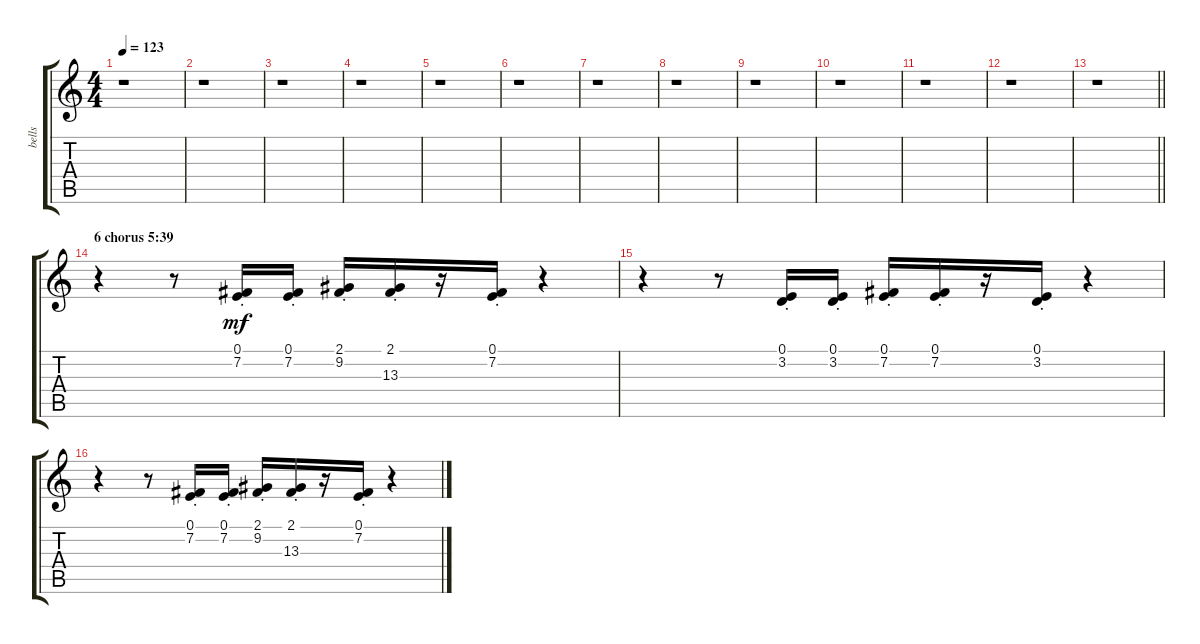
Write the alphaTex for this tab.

\track ("bells" "bells") {instrument glockenspiel}
\staff {score tabs}
\tuning (E4 B3 G3 D3 A2 E2) {hide}
\ts (4 4)
\tempo 123
\clef g2
\ks c
r.1{dy mf} |
r.1 |
r.1 |
r.1 |
r.1 |
r.1 |
r.1 |
r.1 |
r.1 |
r.1 |
r.1 |
r.1 |
\barLineRight lightlight
r.1 |
\section ("" "6 chorus 5:39")
r.4 r.8 (0.1{st} 7.2{st}).16 (0.1{st} 7.2{st}).16 (2.1{st} 9.2{st}).16 (2.1{st} 13.3{st}).16 r.16 (0.1{st} 7.2{st}).16 r.4 |
r.4 r.8 (0.1{st} 3.2{st}).16 (0.1{st} 3.2{st}).16 (0.1{st} 7.2{st}).16 (0.1{st} 7.2{st}).16 r.16 (0.1{st} 3.2{st}).16 r.4 |
r.4 r.8 (0.1{st} 7.2{st}).16 (0.1{st} 7.2{st}).16 (2.1{st} 9.2{st}).16 (2.1{st} 13.3{st}).16 r.16 (0.1{st} 7.2{st}).16 r.4
